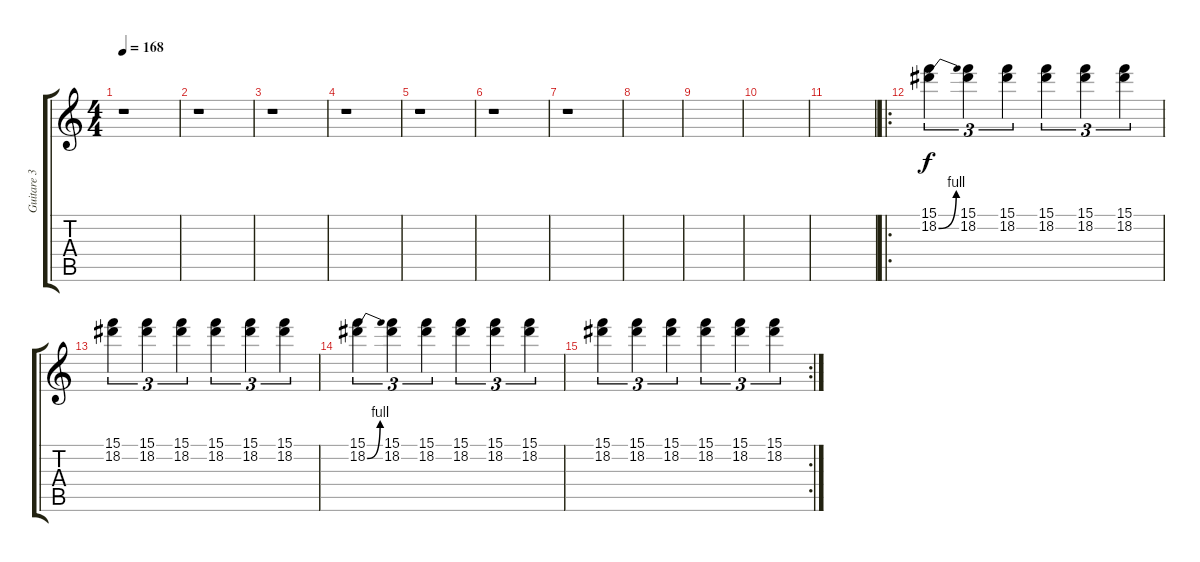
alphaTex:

\track ("Guitare 3" "Guitare 3") {instrument distortionguitar}
\staff {score tabs}
\tuning (D4 A3 F3 C3 G2 D2) {hide}
\ts (4 4)
\tempo 168
\clef g2
\ks c
r.1{dy f} |
r.1 |
r.1 |
r.1 |
r.1 |
r.1 |
r.1 |
|
|
|
|
\ro
(15.1 18.2{be (bend 0 0 60 4)}).4{tu (3 2)} (15.1 18.2).4{tu (3 2)} (15.1 18.2).4{tu (3 2)} (15.1 18.2).4{tu (3 2)} (15.1 18.2).4{tu (3 2)} (15.1 18.2).4{tu (3 2)} |
(15.1 18.2).4{tu (3 2)} (15.1 18.2).4{tu (3 2)} (15.1 18.2).4{tu (3 2)} (15.1 18.2).4{tu (3 2)} (15.1 18.2).4{tu (3 2)} (15.1 18.2).4{tu (3 2)} |
(15.1 18.2{be (bend 0 0 60 4)}).4{tu (3 2)} (15.1 18.2).4{tu (3 2)} (15.1 18.2).4{tu (3 2)} (15.1 18.2).4{tu (3 2)} (15.1 18.2).4{tu (3 2)} (15.1 18.2).4{tu (3 2)} |
\rc 2
(15.1 18.2).4{tu (3 2)} (15.1 18.2).4{tu (3 2)} (15.1 18.2).4{tu (3 2)} (15.1 18.2).4{tu (3 2)} (15.1 18.2).4{tu (3 2)} (15.1 18.2).4{tu (3 2)}
